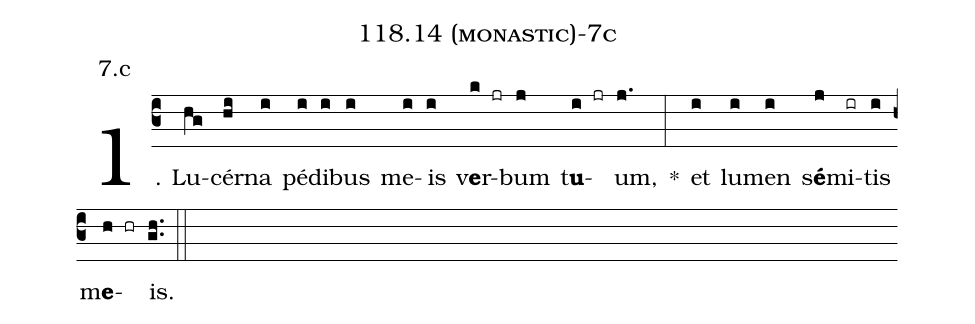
name: 118.14 (monastic)-7c;
annotation: 7.c;
%%
(c3)1. Lu(hg)cér(hi)na(i) pé(i)di(i)bus(i) me(i)is(i) v<b>e</b>r(k jr)bum(j) t<b>u</b>(i jr)um,(j.) *(:) et(i) lu(i)men(i) s<b>é</b>(j)mi(ir)tis(i) m<b>e</b>(h hr)is.(gh..) (::)
